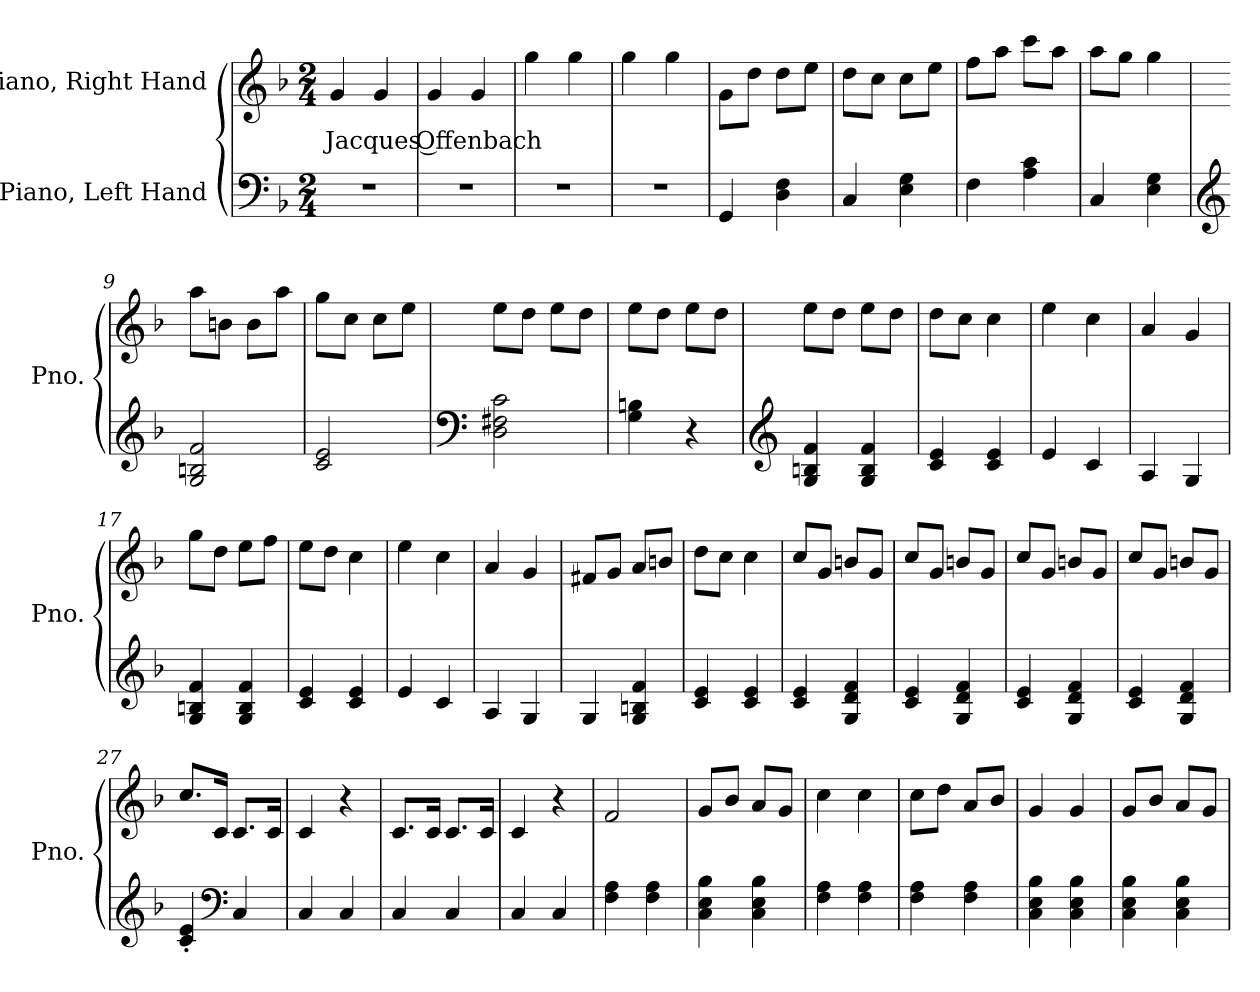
**kern	**kern	**text
*part2	*part1	*part1
*staff2	*staff1	*staff1
*I"Piano, Left Hand	*I"Piano, Right Hand	*
*I'Pno.	*I'Pno.	*
*clefF4	*clefG2	*
*k[b-]	*k[b-]	*
*M2/4	*M2/4	*
*MM100	*MM100	*
=1	=1	=1
!	!	!LO:LY:b
2r	4g/	Jacques Offenbach
.	4g/	.
=2	=2	=2
2r	4g/	.
.	4g/	.
=3	=3	=3
2r	4gg\	.
.	4gg\	.
=4	=4	=4
2r	4gg\	.
.	4gg\	.
=5	=5	=5
4GG/	8g\L	.
.	8dd\J	.
4D\ 4F\	8dd\L	.
.	8ee\J	.
=6	=6	=6
4C/	8dd\L	.
.	8cc\J	.
4E\ 4G\	8cc\L	.
.	8ee\J	.
!!LO:LB:g=z
=7	=7	=7
4F\	8ff\L	.
.	8aa\J	.
4A\ 4c\	8ccc\L	.
.	8aa\J	.
=8	=8	=8
4C/	8aa\L	.
.	8gg\J	.
4E\ 4G\	4gg\	.
=9	=9	=9
*clefG2	*	*
2G/ 2Bn/ 2f/	8aa\L	.
.	8bn\J	.
.	8b\L	.
.	8aa\J	.
=10	=10	=10
2c/ 2e/	8gg\L	.
.	8cc\J	.
.	8cc\L	.
.	8ee\J	.
=11	=11	=11
*clefF4	*	*
2D\ 2F#X\ 2c\	8ee\L	.
.	8dd\J	.
.	8ee\L	.
.	8dd\J	.
=12	=12	=12
4G\ 4Bn\	8ee\L	.
.	8dd\J	.
4r	8ee\L	.
.	8dd\J	.
=13	=13	=13
*clefG2	*	*
4G/ 4Bn/ 4f/	8ee\L	.
.	8dd\J	.
4G/ 4B/ 4f/	8ee\L	.
.	8dd\J	.
!!LO:LB:g=z
=14	=14	=14
4c/ 4e/	8dd\L	.
.	8cc\J	.
4c/ 4e/	4cc\	.
=15	=15	=15
4e/	4ee\	.
4c/	4cc\	.
=16	=16	=16
4A/	4a/	.
4G/	4g/	.
=17	=17	=17
4G/ 4Bn/ 4f/	8gg\L	.
.	8dd\J	.
4G/ 4B/ 4f/	8ee\L	.
.	8ff\J	.
=18	=18	=18
4c/ 4e/	8ee\L	.
.	8dd\J	.
4c/ 4e/	4cc\	.
=19	=19	=19
4e/	4ee\	.
4c/	4cc\	.
=20	=20	=20
4A/	4a/	.
4G/	4g/	.
=21	=21	=21
4G/	8f#X/L	.
.	8g/J	.
4G/ 4Bn/ 4f/	8a/L	.
.	8bn/J	.
=22	=22	=22
4c/ 4e/	8dd\L	.
.	8cc\J	.
4c/ 4e/	4cc\	.
=23	=23	=23
4c/ 4e/	8cc/L	.
.	8g/J	.
4G/ 4d/ 4f/	8bn/L	.
.	8g/J	.
!!LO:LB:g=z
=24	=24	=24
4c/ 4e/	8cc/L	.
.	8g/J	.
4G/ 4d/ 4f/	8bn/L	.
.	8g/J	.
=25	=25	=25
4c/ 4e/	8cc/L	.
.	8g/J	.
4G/ 4d/ 4f/	8bn/L	.
.	8g/J	.
=26	=26	=26
4c/ 4e/	8cc/L	.
.	8g/J	.
4G/ 4d/ 4f/	8bn/L	.
.	8g/J	.
=27	=27	=27
4c/' 4e/'	8.cc/L	.
.	16c/Jk	.
*clefF4	*	*
4C/	8.c/L	.
.	16c/Jk	.
=28	=28	=28
4C/	4c/	.
4C/	4r	.
=29	=29	=29
4C/	8.c/L	.
.	16c/Jk	.
4C/	8.c/L	.
.	16c/Jk	.
=30	=30	=30
4C/	4c/	.
4C/	4r	.
=31	=31	=31
4F\ 4A\	2f/	.
4F\ 4A\	.	.
!!LO:LB:g=z
=32	=32	=32
4C\ 4E\ 4B-\	8g/L	.
.	8b-/J	.
4C\ 4E\ 4B-\	8a/L	.
.	8g/J	.
=33	=33	=33
4F\ 4A\	4cc\	.
4F\ 4A\	4cc\	.
=34	=34	=34
4F\ 4A\	8cc\L	.
.	8dd\J	.
4F\ 4A\	8a/L	.
.	8b-/J	.
=35	=35	=35
4C\ 4E\ 4B-\	4g/	.
4C\ 4E\ 4B-\	4g/	.
=36	=36	=36
4C\ 4E\ 4B-\	8g/L	.
.	8b-/J	.
4C\ 4E\ 4B-\	8a/L	.
.	8g/J	.
=	=	=
*-	*-	*-
